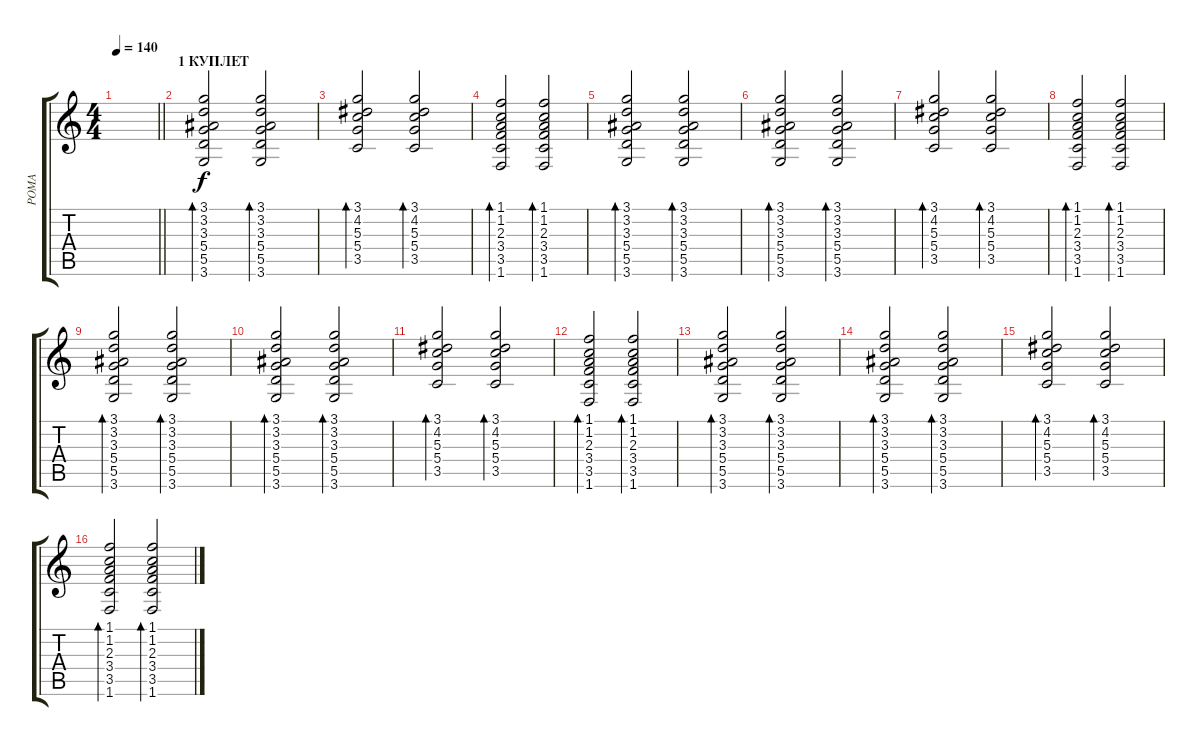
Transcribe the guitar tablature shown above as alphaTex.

\track ("РОМА" "РОМА") {instrument acousticguitarsteel}
\staff {score tabs}
\tuning (E4 B3 G3 D3 A2 E2) {hide}
\ts (4 4)
\tempo 140
\clef g2
\barLineRight lightlight
\ks c
|
\section ("" "1 КУПЛЕТ")
(3.1 3.2 3.3 5.4 5.5 3.6).2{bd 60} (3.1 3.2 3.3 5.4 5.5 3.6).2{bd 60} |
(3.1 4.2 5.3 5.4 3.5).2{bd 60} (3.1 4.2 5.3 5.4 3.5).2{bd 60} |
(1.1 1.2 2.3 3.4 3.5 1.6).2{bd 60} (1.1 1.2 2.3 3.4 3.5 1.6).2{bd 60} |
(3.1 3.2 3.3 5.4 5.5 3.6).2{bd 60} (3.1 3.2 3.3 5.4 5.5 3.6).2{bd 60} |
(3.1 3.2 3.3 5.4 5.5 3.6).2{bd 60} (3.1 3.2 3.3 5.4 5.5 3.6).2{bd 60} |
(3.1 4.2 5.3 5.4 3.5).2{bd 60} (3.1 4.2 5.3 5.4 3.5).2{bd 60} |
(1.1 1.2 2.3 3.4 3.5 1.6).2{bd 60} (1.1 1.2 2.3 3.4 3.5 1.6).2{bd 60} |
(3.1 3.2 3.3 5.4 5.5 3.6).2{bd 60} (3.1 3.2 3.3 5.4 5.5 3.6).2{bd 60} |
(3.1 3.2 3.3 5.4 5.5 3.6).2{bd 60} (3.1 3.2 3.3 5.4 5.5 3.6).2{bd 60} |
(3.1 4.2 5.3 5.4 3.5).2{bd 60} (3.1 4.2 5.3 5.4 3.5).2{bd 60} |
(1.1 1.2 2.3 3.4 3.5 1.6).2{bd 60} (1.1 1.2 2.3 3.4 3.5 1.6).2{bd 60} |
(3.1 3.2 3.3 5.4 5.5 3.6).2{bd 60} (3.1 3.2 3.3 5.4 5.5 3.6).2{bd 60} |
(3.1 3.2 3.3 5.4 5.5 3.6).2{bd 60} (3.1 3.2 3.3 5.4 5.5 3.6).2{bd 60} |
(3.1 4.2 5.3 5.4 3.5).2{bd 60} (3.1 4.2 5.3 5.4 3.5).2{bd 60} |
(1.1 1.2 2.3 3.4 3.5 1.6).2{bd 60} (1.1 1.2 2.3 3.4 3.5 1.6).2{bd 60}
